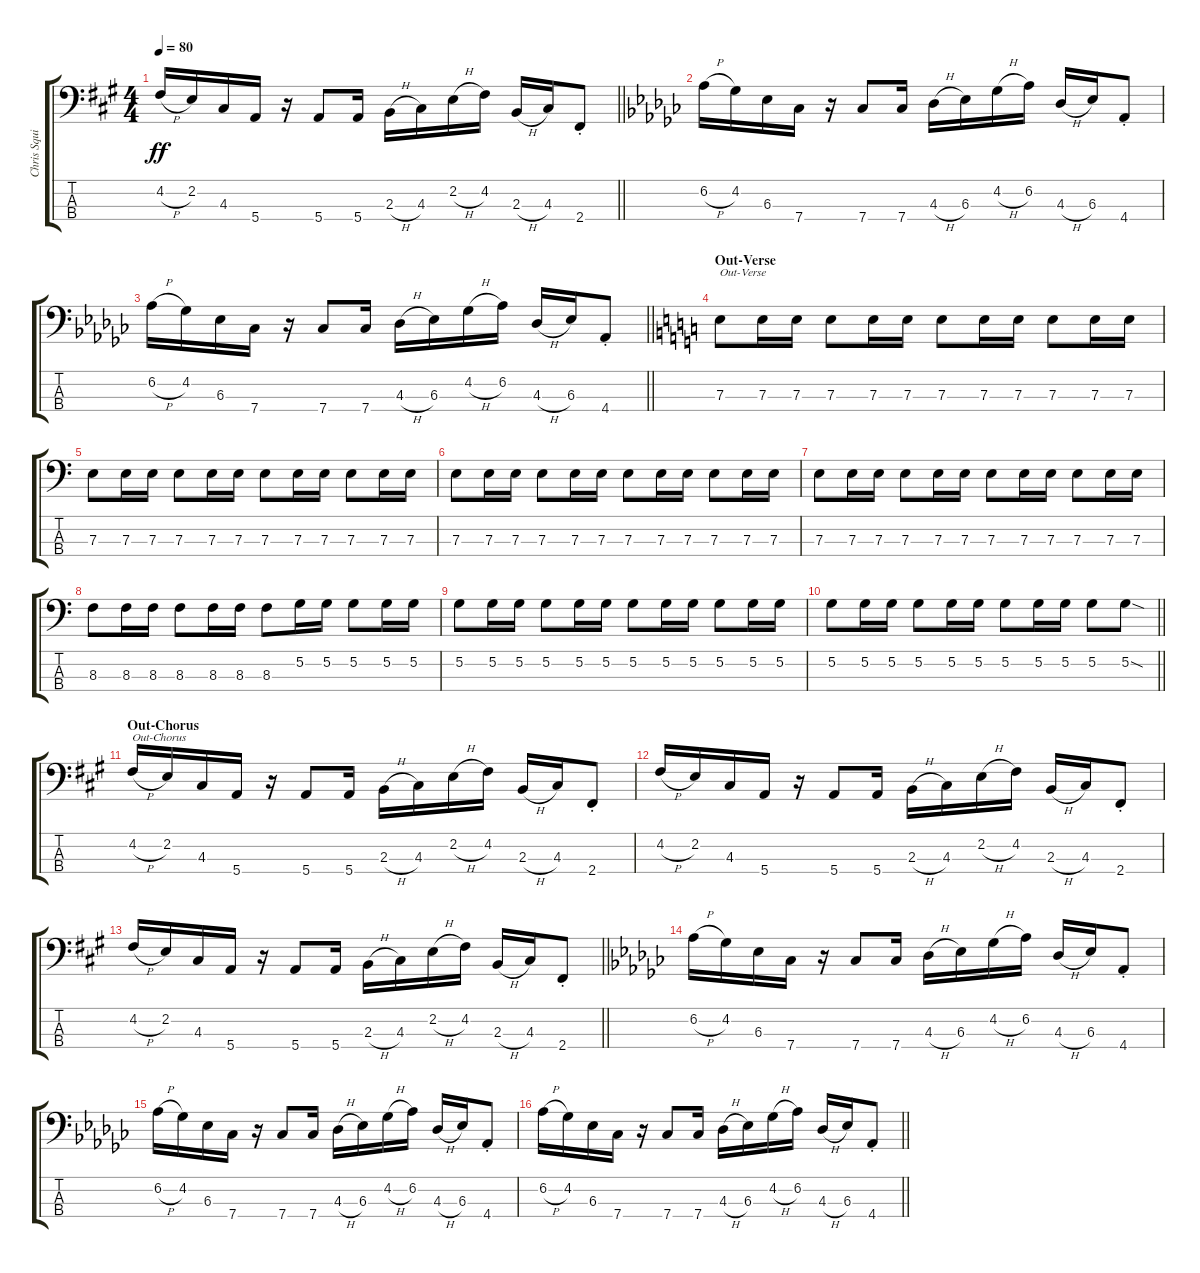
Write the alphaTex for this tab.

\track ("Chris Squire " "Chris Squi") {instrument electricbasspick}
\staff {score tabs}
\tuning (G2 D2 A1 E1) {hide}
\ts (4 4)
\tempo 80
\clef f4
\barLineRight lightlight
\ks a
4.2{h}.16{dy ff} 2.2.16 4.3.16 5.4.16 r.16 5.4.8 5.4.16 2.3{h}.16 4.3.16 2.2{h}.16 4.2.16 2.3{h}.16 4.3.16 2.4{st}.8 |
\ks gb
6.2{h}.16 4.2.16 6.3.16 7.4.16 r.16 7.4.8 7.4.16 4.3{h}.16 6.3.16 4.2{h}.16 6.2.16 4.3{h}.16 6.3.16 4.4{st}.8 |
\barLineRight lightlight
6.2{h}.16 4.2.16 6.3.16 7.4.16 r.16 7.4.8 7.4.16 4.3{h}.16 6.3.16 4.2{h}.16 6.2.16 4.3{h}.16 6.3.16 4.4{st}.8 |
\section ("" "Out-Verse")
\ks c
7.3.8{txt "Out-Verse"} 7.3.16 7.3.16 7.3.8 7.3.16 7.3.16 7.3.8 7.3.16 7.3.16 7.3.8 7.3.16 7.3.16 |
7.3.8 7.3.16 7.3.16 7.3.8 7.3.16 7.3.16 7.3.8 7.3.16 7.3.16 7.3.8 7.3.16 7.3.16 |
7.3.8 7.3.16 7.3.16 7.3.8 7.3.16 7.3.16 7.3.8 7.3.16 7.3.16 7.3.8 7.3.16 7.3.16 |
7.3.8 7.3.16 7.3.16 7.3.8 7.3.16 7.3.16 7.3.8 7.3.16 7.3.16 7.3.8 7.3.16 7.3.16 |
8.3.8 8.3.16 8.3.16 8.3.8 8.3.16 8.3.16 8.3.8 5.2.16 5.2.16 5.2.8 5.2.16 5.2.16 |
5.2.8 5.2.16 5.2.16 5.2.8 5.2.16 5.2.16 5.2.8 5.2.16 5.2.16 5.2.8 5.2.16 5.2.16 |
\barLineRight lightlight
5.2.8 5.2.16 5.2.16 5.2.8 5.2.16 5.2.16 5.2.8 5.2.16 5.2.16 5.2.8 5.2{sod}.8 |
\section ("" "Out-Chorus")
\ks a
4.2{h}.16{txt "Out-Chorus"} 2.2.16 4.3.16 5.4.16 r.16 5.4.8 5.4.16 2.3{h}.16 4.3.16 2.2{h}.16 4.2.16 2.3{h}.16 4.3.16 2.4{st}.8 |
4.2{h}.16 2.2.16 4.3.16 5.4.16 r.16 5.4.8 5.4.16 2.3{h}.16 4.3.16 2.2{h}.16 4.2.16 2.3{h}.16 4.3.16 2.4{st}.8 |
\barLineRight lightlight
4.2{h}.16 2.2.16 4.3.16 5.4.16 r.16 5.4.8 5.4.16 2.3{h}.16 4.3.16 2.2{h}.16 4.2.16 2.3{h}.16 4.3.16 2.4{st}.8 |
\ks gb
6.2{h}.16 4.2.16 6.3.16 7.4.16 r.16 7.4.8 7.4.16 4.3{h}.16 6.3.16 4.2{h}.16 6.2.16 4.3{h}.16 6.3.16 4.4{st}.8 |
6.2{h}.16 4.2.16 6.3.16 7.4.16 r.16 7.4.8 7.4.16 4.3{h}.16 6.3.16 4.2{h}.16 6.2.16 4.3{h}.16 6.3.16 4.4{st}.8 |
\barLineRight lightlight
6.2{h}.16 4.2.16 6.3.16 7.4.16 r.16 7.4.8 7.4.16 4.3{h}.16 6.3.16 4.2{h}.16 6.2.16 4.3{h}.16 6.3.16 4.4{st}.8
